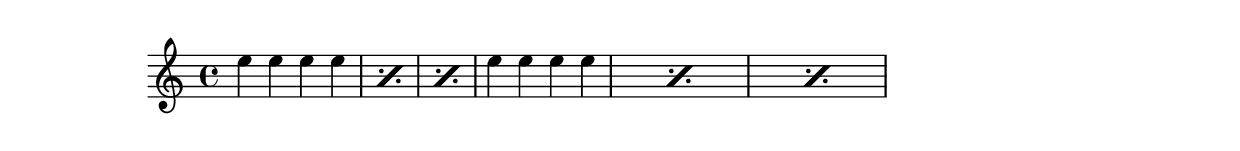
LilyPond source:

\new Staff <<

  \new Voice {
    \repeat percent 3 \relative c'' { e e e e }
    \repeat percent 3 \relative c'' { e e e e }
  }
  
  \new Voice {
    s1 s s
    s1 \hideNotes \repeat unfold 8 c4 \unHideNotes 
  }

>>
